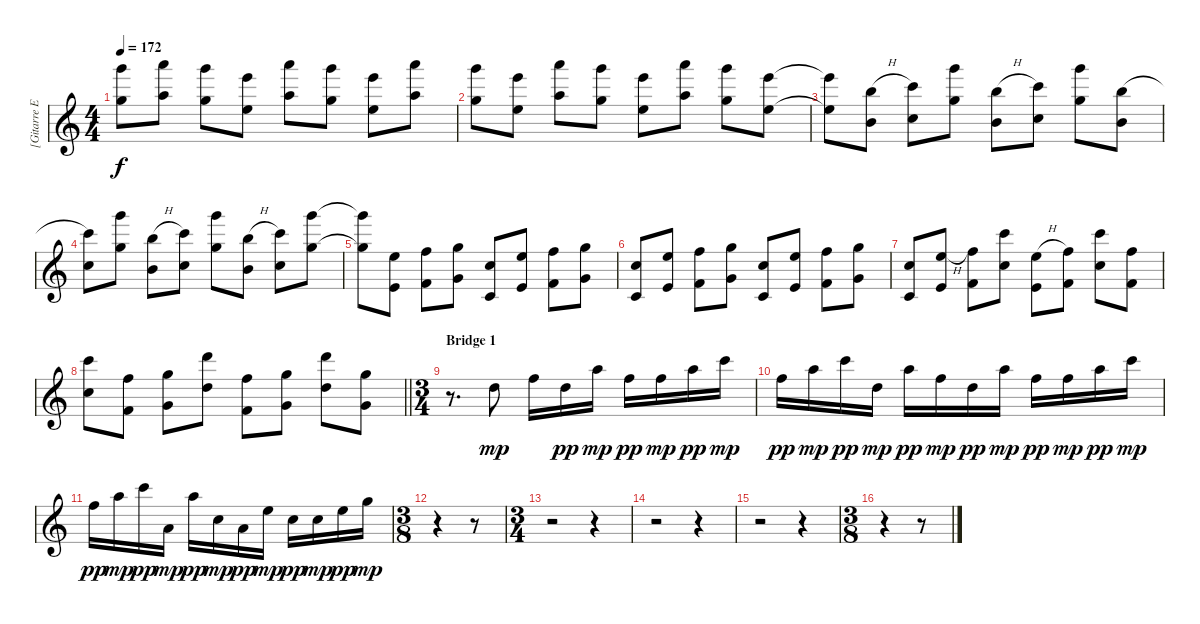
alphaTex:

\track ("[Gitarre Effekt I]" "[Gitarre E") {instrument overdrivenguitar}
\staff {score}
\tuning (E4 B3 G3 D3 A2 E2) {hide}
\ts (4 4)
\tempo 172
\clef g2
\ks c
(15.1 17.4).8{dy f} (17.1 14.3).8 (15.1 17.4).8 (12.1 9.3).8 (17.1 14.3).8 (15.1 17.4).8 (12.1 9.3).8 (17.1 14.3).8 |
(15.1 17.4).8 (12.1 9.3).8 (17.1 14.3).8 (15.1 17.4).8 (12.1 9.3).8 (17.1 14.3).8 (15.1 17.4).8 (21.3 19.5).8 |
(21.3{t} 19.5{t}).8 (12.2{h} 9.4).8 (13.2 10.4).8 (15.1 12.3).8 (12.2{h} 9.4).8 (13.2 10.4).8 (15.1 12.3).8 (12.2{h} 9.4).8 |
(13.2 10.4).8 (15.1 12.3).8 (12.2{h} 9.4).8 (13.2 10.4).8 (15.1 12.3).8 (12.2{h} 9.4).8 (13.2 10.4).8 (15.1 12.3).8 |
(15.1{t} 12.3{t}).8 (9.3 7.5).8 (10.3 8.5).8 (8.2 5.4).8 (10.4 8.6).8 (9.3 7.5).8 (10.3 8.5).8 (8.2 5.4).8 |
(10.4 8.6).8 (9.3 7.5).8 (10.3 8.5).8 (8.2 5.4).8 (10.4 8.6).8 (9.3 7.5).8 (10.3 8.5).8 (8.2 5.4).8 |
(10.4 8.6).8 (9.3{h} 7.5).8 (10.3 8.5).8 (8.1 10.4).8 (9.3{h} 7.5).8 (10.3 8.5).8 (8.1 10.4).8 (10.3 8.5).8 |
\barLineRight lightlight
(8.1 10.4).8 (10.3 8.5).8 (8.2 10.5).8 (10.1 12.4).8 (10.3 8.5).8 (8.2 10.5).8 (10.1 12.4).8 (8.2 10.5).8 |
\ts (3 4)
\section ("" "Bridge 1")
r.8{d} 12.4{pm}.8{dy mp volume 10 balance 14 instrument overdrivenguitar} 10.3{pm}.16 12.4{pm}.16{dy pp} 10.2{pm}.16{dy mp} 15.4{pm}.16{dy pp} 10.3{pm}.16{dy mp} 10.2{pm}.16{dy pp} 17.3{pm}.16{dy mp} |
10.3{pm}.16{dy pp} 10.2{pm}.16{dy mp} 17.3{pm}.16{dy pp} 12.4{pm}.16{dy mp} 10.2{pm}.16{dy pp} 10.3{pm}.16{dy mp} 12.4{pm}.16{dy pp} 10.2{pm}.16{dy mp} 15.4{pm}.16{dy pp} 10.3{pm}.16{dy mp} 14.3{pm}.16{dy pp} 13.2{pm}.16{dy mp} |
10.3{pm}.16{dy pp} 10.2{pm}.16{dy mp} 17.3{pm}.16{dy pp} 12.5{pm}.16{dy mp} 10.2{pm}.16{dy pp} 10.4{pm}.16{dy mp} 12.5{pm}.16{dy pp} 9.3{pm}.16{dy mp} 10.4{pm}.16{dy pp} 5.3{pm}.16{dy mp} 9.3{pm}.16{dy pp} 8.2{pm}.16{dy mp} |
\ts (3 8)
r.4 r.8 |
\ts (3 4)
r.2 r.4 |
r.2 r.4 |
r.2 r.4 |
\ts (3 8)
r.4 r.8
